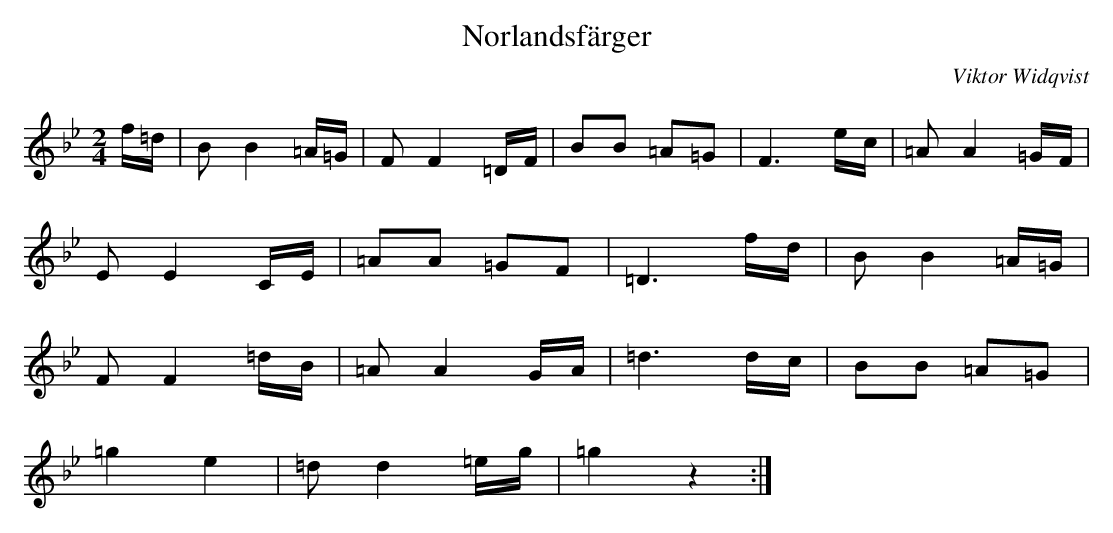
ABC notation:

X:1
T:Norlandsfärger
M:2/4
C:Viktor Widqvist
L:1/8
K:Bb
f/=d/ | BB2=A/=G/ | FF2=D/F/ | BB =A=G | F3e/c/ | =AA2=G/F/ |
EE2C/E/ | =AA =GF | =D3f/d/ | BB2=A/=G/ |
FF2=d/B/ | =AA2G/A/ | =d3d/c/ | BB =A=G |
=g2 e2 | =dd2=e/g/ | =g2z2 :|
